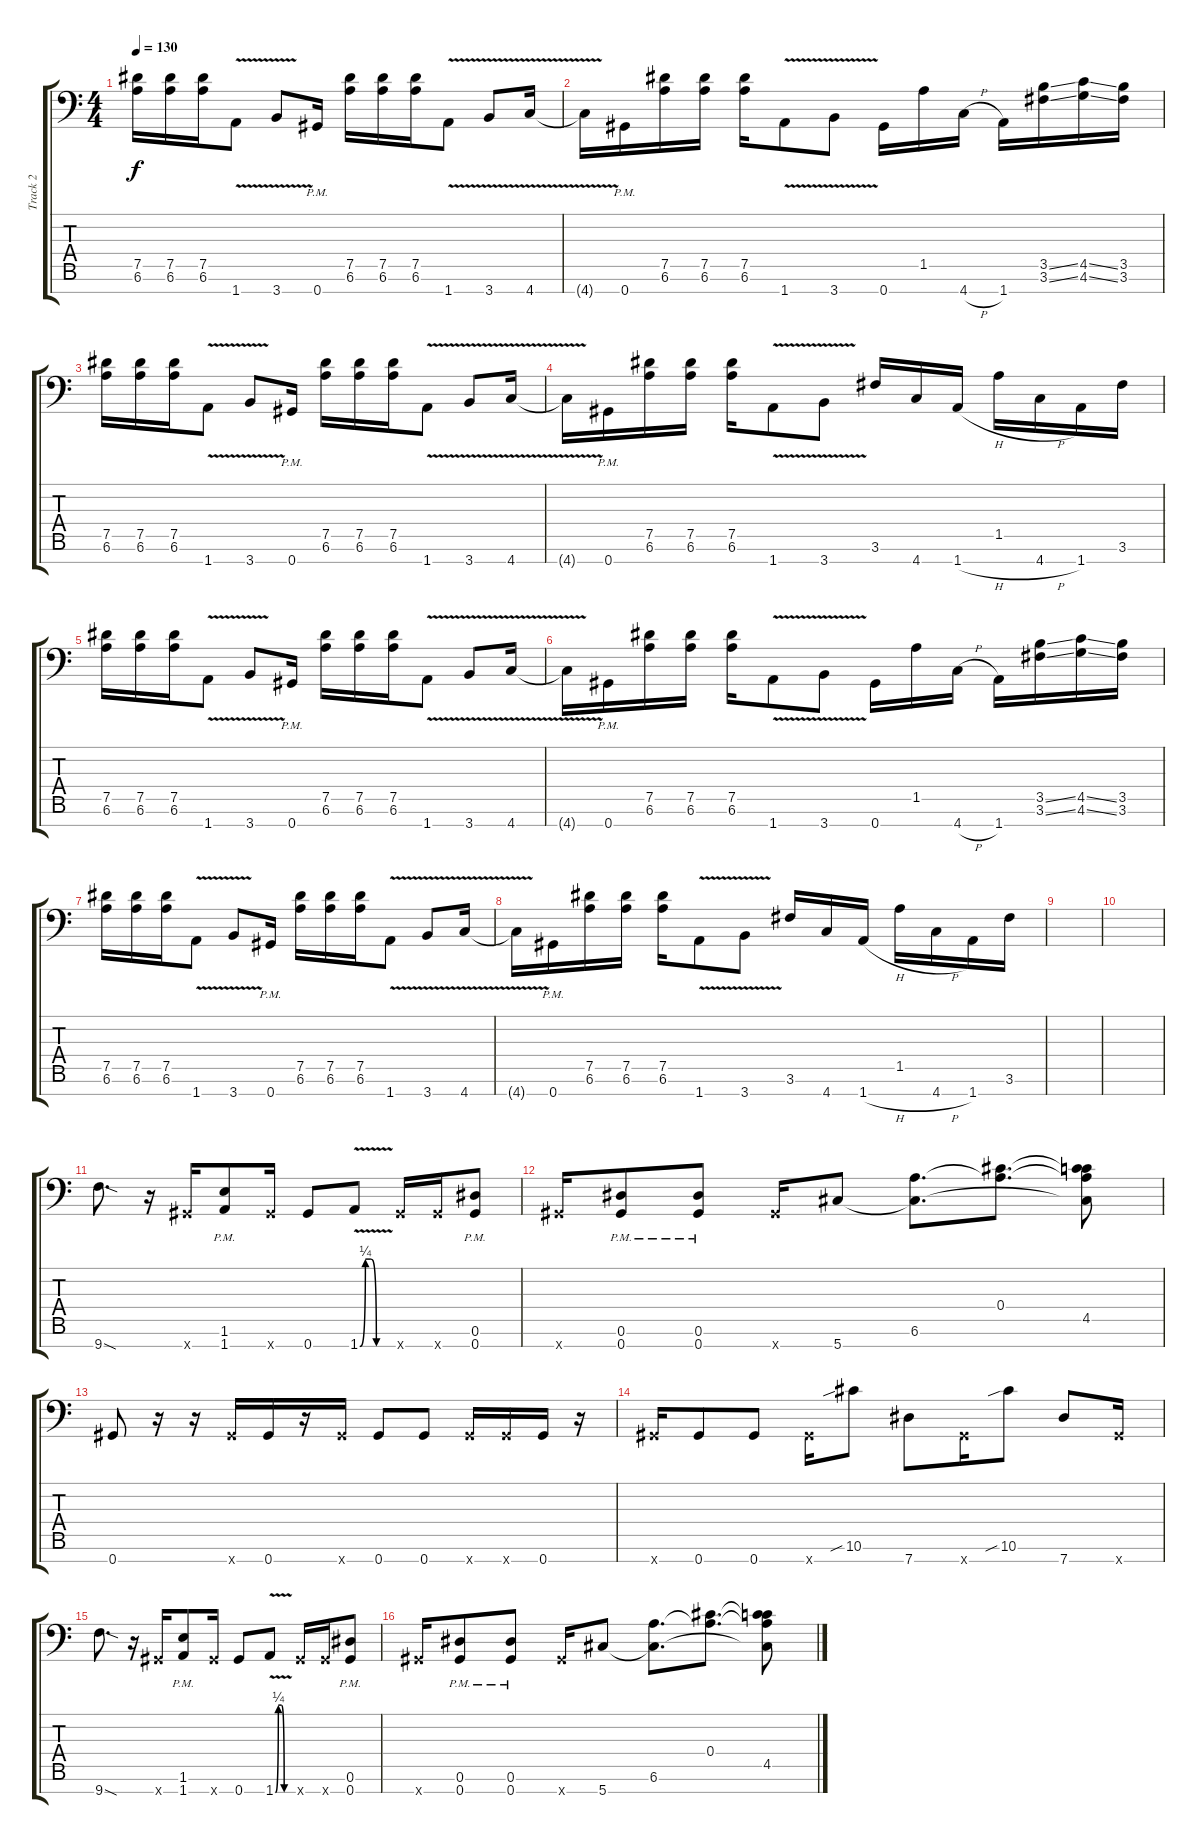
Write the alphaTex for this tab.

\track ("Track 2" "Track 2") {instrument distortionguitar}
\staff {score tabs}
\tuning (Eb4 Bb3 Gb3 Db3 Ab2 Eb2 Ab1) {hide}
\ts (4 4)
\tempo 130
\clef f4
\ks c
(7.5 6.6).16{dy f} (7.5 6.6).16 (7.5 6.6).16 1.7{v}.8 3.7{v}.8 0.7{pm}.16 (7.5 6.6).16 (7.5 6.6).16 (7.5 6.6).16 1.7{v}.8 3.7{v}.8 4.7{v}.16 |
4.7{t}.16 0.7{pm}.16 (7.5 6.6).16 (7.5 6.6).16 (7.5 6.6).16 1.7{v}.8 3.7{v}.8 0.7.16 1.5.16 4.7{h}.16 1.7.16 (3.5{ss} 3.6{ss}).16 (4.5{ss} 4.6{ss}).16 (3.5 3.6).16 |
(7.5 6.6).16 (7.5 6.6).16 (7.5 6.6).16 1.7{v}.8 3.7{v}.8 0.7{pm}.16 (7.5 6.6).16 (7.5 6.6).16 (7.5 6.6).16 1.7{v}.8 3.7{v}.8 4.7{v}.16 |
4.7{t}.16 0.7{pm}.16 (7.5 6.6).16 (7.5 6.6).16 (7.5 6.6).16 1.7{v}.8 3.7{v}.8 3.6.16 4.7.16 1.7{h}.16 1.5.16 4.7{h}.16 1.7.16 3.6.16 |
(7.5 6.6).16 (7.5 6.6).16 (7.5 6.6).16 1.7{v}.8 3.7{v}.8 0.7{pm}.16 (7.5 6.6).16 (7.5 6.6).16 (7.5 6.6).16 1.7{v}.8 3.7{v}.8 4.7{v}.16 |
4.7{t}.16 0.7{pm}.16 (7.5 6.6).16 (7.5 6.6).16 (7.5 6.6).16 1.7{v}.8 3.7{v}.8 0.7.16 1.5.16 4.7{h}.16 1.7.16 (3.5{ss} 3.6{ss}).16 (4.5{ss} 4.6{ss}).16 (3.5 3.6).16 |
(7.5 6.6).16 (7.5 6.6).16 (7.5 6.6).16 1.7{v}.8 3.7{v}.8 0.7{pm}.16 (7.5 6.6).16 (7.5 6.6).16 (7.5 6.6).16 1.7{v}.8 3.7{v}.8 4.7{v}.16 |
4.7{t}.16 0.7{pm}.16 (7.5 6.6).16 (7.5 6.6).16 (7.5 6.6).16 1.7{v}.8 3.7{v}.8 3.6.16 4.7.16 1.7{h}.16 1.5.16 4.7{h}.16 1.7.16 3.6.16 |
|
|
9.7{sod}.8{d} r.16 0.7{x}.16 (1.6{pm} 1.7{pm}).8 0.7{x}.16 0.7.8 1.7{be (custom 0 0 10 1 20 1 30 0 60 0) v}.8 0.7{x}.16 0.7{x}.16 (0.6{pm} 0.7{pm}).8 |
0.7{x}.16 (0.6{pm} 0.7{pm}).8 (0.6{pm} 0.7{pm}).8 0.7{x}.16 5.7.8 (6.6 5.7{t}).8{d} (0.4 6.6{t}).8{d} (0.4{t} 4.5 6.6{t} 5.7{t}).8 |
0.7.8 r.16 r.16 0.7{x}.16 0.7.16 r.16 0.7{x}.16 0.7.8 0.7.8 0.7{x}.16 0.7{x}.16 0.7.16 r.16 |
0.7{x}.16 0.7.8 0.7.8 0.7{x}.16 10.6{sib}.8 7.7.8 0.7{x}.16 10.6{sib}.8 7.7.8 0.7{x}.16 |
9.7{sod}.8{d} r.16 0.7{x}.16 (1.6{pm} 1.7{pm}).8 0.7{x}.16 0.7.8 1.7{be (custom 0 0 10 1 20 1 30 0 60 0) v}.8 0.7{x}.16 0.7{x}.16 (0.6{pm} 0.7{pm}).8 |
0.7{x}.16 (0.6{pm} 0.7{pm}).8 (0.6{pm} 0.7{pm}).8 0.7{x}.16 5.7.8 (6.6 5.7{t}).8{d} (0.4 6.6{t}).8{d} (0.4{t} 4.5 6.6{t} 5.7{t}).8
